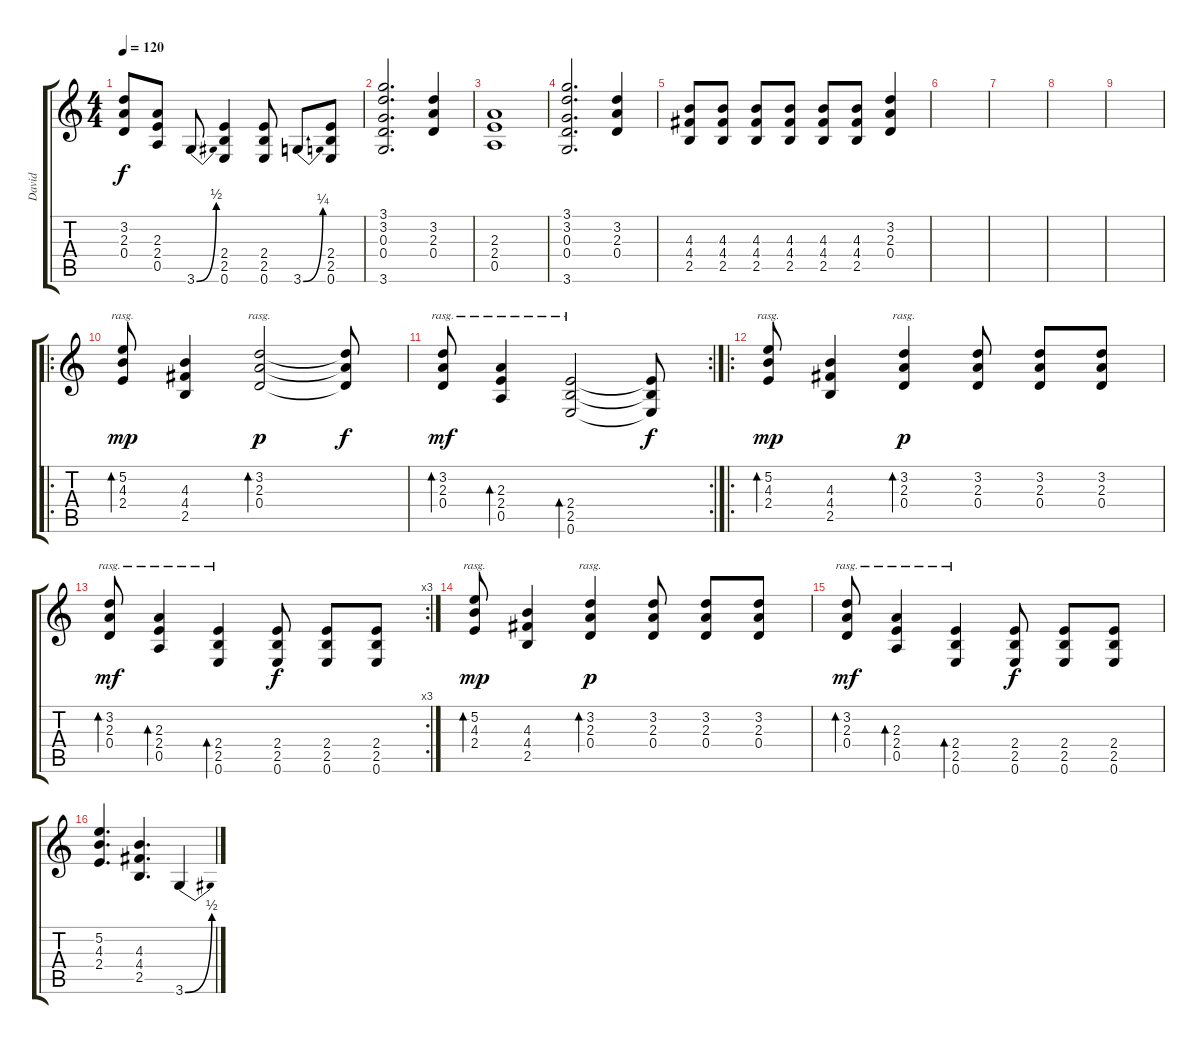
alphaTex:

\track ("David" "David") {instrument overdrivenguitar}
\staff {score tabs}
\tuning (E4 B3 G3 D3 A2 E2) {hide}
\ts (4 4)
\tempo 120
\clef g2
\ks c
(3.2 2.3 0.4).8{dy f} (2.3 2.4 0.5).8 3.6{be (bend 0 0 60 2)}.8 (2.4 2.5 0.6).4 (2.4 2.5 0.6).8 3.6{be (bend 0 0 60 1)}.8 (2.4 2.5 0.6).8 |
(3.1 3.2 0.3 0.4 3.6).2{d} (3.2 2.3 0.4).4 |
(2.3 2.4 0.5).1 |
(3.1 3.2 0.3 0.4 3.6).2{d} (3.2 2.3 0.4).4 |
(4.3 4.4 2.5).8 (4.3 4.4 2.5).8 (4.3 4.4 2.5).8 (4.3 4.4 2.5).8 (4.3 4.4 2.5).8 (4.3 4.4 2.5).8 (3.2 2.3 0.4).4 |
|
|
|
|
\ro
(5.2 4.3 2.4).8{bd 480 rasg ii dy mp} (4.3 4.4 2.5).4 (3.2 2.3 0.4).2{bd 240 rasg ii dy p} (3.2{t} 2.3{t} 0.4{t}).8{dy f} |
\rc 2
(3.2 2.3 0.4).8{bd 120 rasg ii dy mf} (2.3 2.4 0.5).4{bd 240 rasg ii} (2.4 2.5 0.6).2{bd 240 rasg ii} (2.4{t} 2.5{t} 0.6{t}).8{dy f} |
\ro
(5.2 4.3 2.4).8{bd 480 rasg ii dy mp} (4.3 4.4 2.5).4 (3.2 2.3 0.4).4{bd 240 rasg ii dy p} (3.2 2.3 0.4).8 (3.2 2.3 0.4).8 (3.2 2.3 0.4).8 |
\rc 3
(3.2 2.3 0.4).8{bd 120 rasg ii dy mf} (2.3 2.4 0.5).4{bd 240 rasg ii} (2.4 2.5 0.6).4{bd 240 rasg ii} (2.4 2.5 0.6).8{dy f} (2.4 2.5 0.6).8 (2.4 2.5 0.6).8 |
(5.2 4.3 2.4).8{bd 480 rasg ii dy mp} (4.3 4.4 2.5).4 (3.2 2.3 0.4).4{bd 240 rasg ii dy p} (3.2 2.3 0.4).8 (3.2 2.3 0.4).8 (3.2 2.3 0.4).8 |
(3.2 2.3 0.4).8{bd 120 rasg ii dy mf} (2.3 2.4 0.5).4{bd 240 rasg ii} (2.4 2.5 0.6).4{bd 240 rasg ii} (2.4 2.5 0.6).8{dy f} (2.4 2.5 0.6).8 (2.4 2.5 0.6).8 |
(5.2 4.3 2.4).4{d} (4.3 4.4 2.5).4{d} 3.6{be (bend 0 0 60 2)}.4
